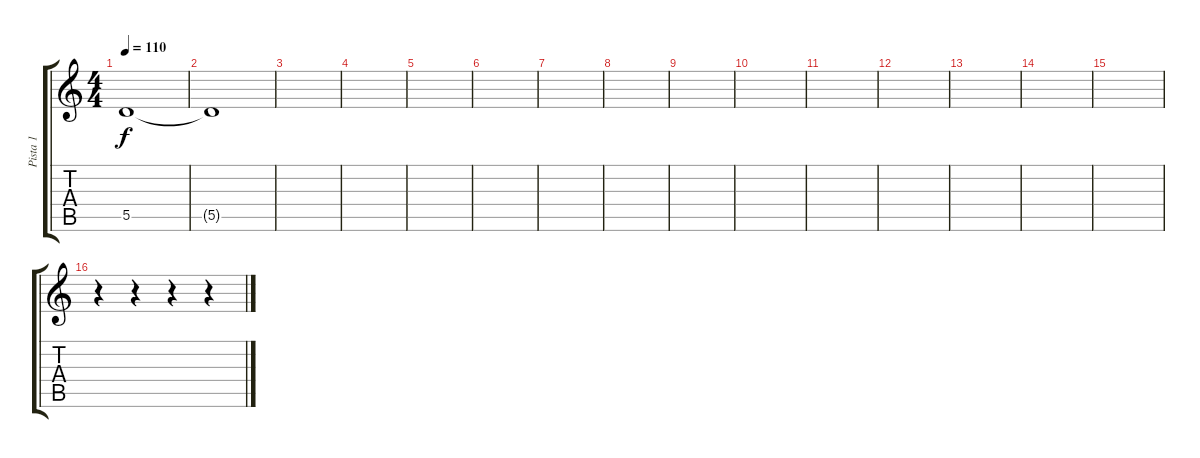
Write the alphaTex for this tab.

\track ("Pista 1" "Pista 1") {mute instrument distortionguitar}
\staff {score tabs}
\tuning (E4 B3 G3 D3 A2 E2) {hide}
\ts (4 4)
\tempo 110
\clef g2
\ks c
5.5{t}.1{dy f} |
5.5{t}.1 |
|
|
|
|
|
|
|
|
|
|
|
|
|
r.4 r.4 r.4 r.4
